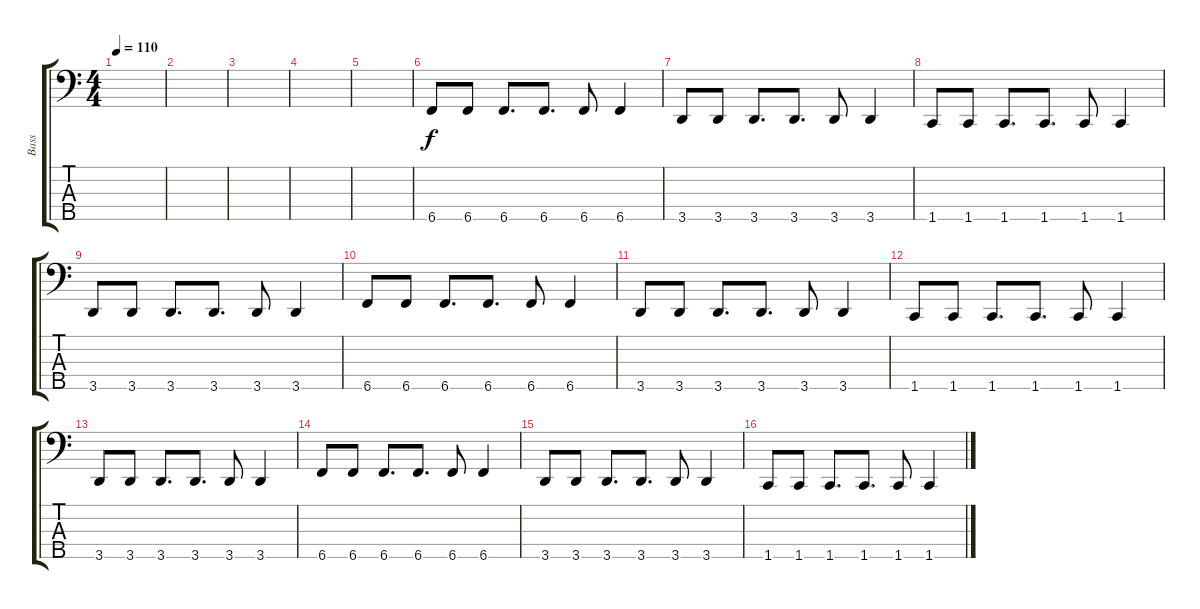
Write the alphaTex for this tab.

\track ("Bass" "Bass") {instrument electricbassfinger}
\staff {score tabs}
\tuning (G2 D2 A1 E1 B0) {hide}
\ts (4 4)
\tempo 110
\clef f4
\ks c
|
|
|
|
|
6.5.8 6.5.8 6.5.8{d} 6.5.8{d} 6.5.8 6.5.4 |
3.5.8 3.5.8 3.5.8{d} 3.5.8{d} 3.5.8 3.5.4 |
1.5.8 1.5.8 1.5.8{d} 1.5.8{d} 1.5.8 1.5.4 |
3.5.8 3.5.8 3.5.8{d} 3.5.8{d} 3.5.8 3.5.4 |
6.5.8 6.5.8 6.5.8{d} 6.5.8{d} 6.5.8 6.5.4 |
3.5.8 3.5.8 3.5.8{d} 3.5.8{d} 3.5.8 3.5.4 |
1.5.8 1.5.8 1.5.8{d} 1.5.8{d} 1.5.8 1.5.4 |
3.5.8 3.5.8 3.5.8{d} 3.5.8{d} 3.5.8 3.5.4 |
6.5.8 6.5.8 6.5.8{d} 6.5.8{d} 6.5.8 6.5.4 |
3.5.8 3.5.8 3.5.8{d} 3.5.8{d} 3.5.8 3.5.4 |
1.5.8 1.5.8 1.5.8{d} 1.5.8{d} 1.5.8 1.5.4
